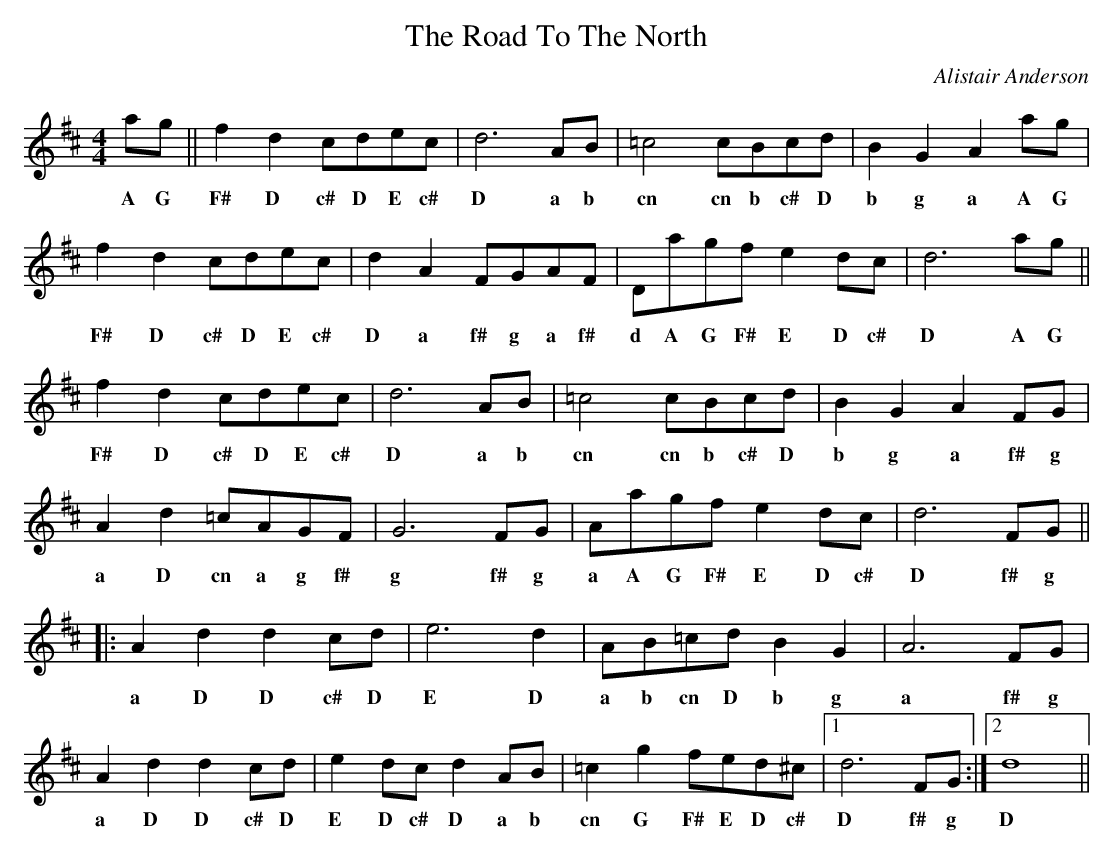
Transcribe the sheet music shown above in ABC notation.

X:1
T: Road To The North, The
C: Alistair Anderson
M: 4/4
L: 1/8
K: Dmaj
ag||f2 d2 cdec|d6 AB|=c4 cBcd|B2 G2 A2 ag|
w:A G F# D c# D E c# D a b cn cn b c# D b g a A G
f2 d2 cdec|d2 A2 FGAF|Dagf e2 dc|d6 ag||
w:F# D c# D E c# D a f# g a f# d A G F# E D c# D A G
f2 d2 cdec|d6 AB|=c4 cBcd|B2 G2 A2 FG|
w:F# D c# D E c# D a b cn cn b c# D b g a f# g
A2 d2 =cAGF| G6 FG|Aagf e2 dc| d6 FG||
w:a D cn a g f# g f# g a A G F# E D c# D f# g
|:A2 d2 d2 cd|e6 d2|AB=cd B2 G2|A6 FG|
w:a D D c# D E D a b cn D b g a f# g
A2 d2 d2 cd|e2 dc d2 AB|=c2 g2 fed^c|1 d6 FG:|2 d8||
w:a D D c# D E D c# D a b cn G F# E D c# D f# g D
